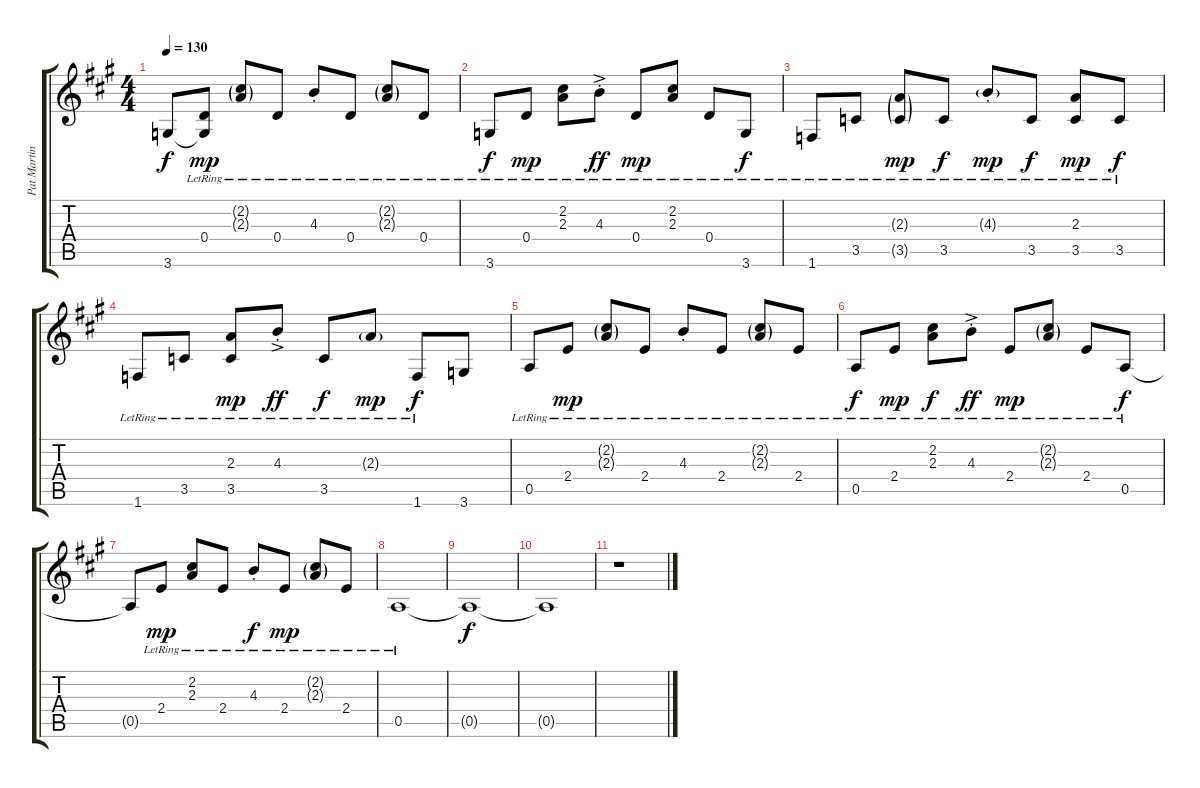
\track ("Pat Martino-PM's picking noise" "Pat Martin") {instrument electricguitarmuted}
\staff {score tabs}
\tuning (E4 B3 G3 D3 A2 E2) {hide}
\ts (4 4)
\tempo 130
\clef g2
\ks a
3.6.8{dy f} (0.4{lr} 3.6{t}).8{dy mp} (2.2{g lr} 2.3{g lr}).8 0.4{lr}.8 4.3{st lr}.8 0.4{lr}.8 (2.2{g lr} 2.3{g lr}).8 0.4{lr}.8 |
3.6{lr}.8{dy f} 0.4{lr}.8{dy mp} (2.2{lr} 2.3{lr}).8 4.3{ac st lr}.8{dy ff} 0.4{lr}.8{dy mp} (2.2{lr} 2.3{lr}).8 0.4{lr}.8 3.6{lr}.8{dy f} |
1.6{lr}.8 3.5{lr}.8 (2.3{g lr} 3.5{g lr}).8{dy mp} 3.5{lr}.8{dy f} 4.3{g st lr}.8{dy mp} 3.5{lr}.8{dy f} (2.3{lr} 3.5{lr}).8{dy mp} 3.5{lr}.8{dy f} |
1.6{lr}.8 3.5{lr}.8 (2.3{lr} 3.5{lr}).8{dy mp} 4.3{ac st lr}.8{dy ff} 3.5{lr}.8{dy f} 2.3{g lr}.8{dy mp} 1.6{lr}.8{dy f} 3.6.8 |
0.5{lr}.8 2.4{lr}.8{dy mp} (2.2{g lr} 2.3{g lr}).8 2.4{lr}.8 4.3{st lr}.8 2.4{lr}.8 (2.2{g lr} 2.3{g lr}).8 2.4{lr}.8 |
0.5{lr}.8{dy f} 2.4{lr}.8{dy mp} (2.2{lr} 2.3{lr}).8{dy f} 4.3{ac st lr}.8{dy ff} 2.4{lr}.8{dy mp} (2.2{g lr} 2.3{g lr}).8 2.4{lr}.8 0.5{lr}.8{dy f} |
0.5{t}.8 2.4{lr}.8{dy mp} (2.2{lr} 2.3{lr}).8 2.4{lr}.8 4.3{st lr}.8{dy f} 2.4{lr}.8{dy mp} (2.2{g lr} 2.3{g lr}).8 2.4{lr}.8 |
0.5{lr}.1 |
0.5{t}.1{dy f} |
0.5{t}.1 |
r.1
